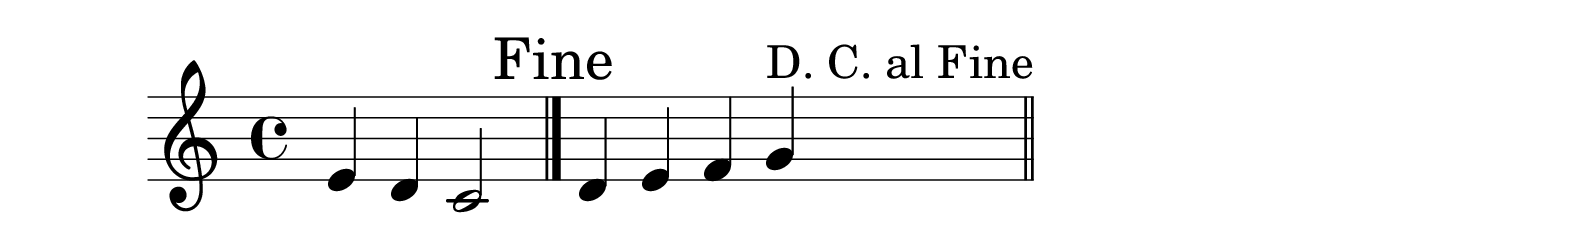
\version "2.20.0" 

\language "english" 

\header {
}


% \lotusRepeatABA { {A} B }
%		->
%		{A} B {A}
lotusRepeatABA = #(define-music-function (music)
	(ly:music?)
	"The placeholder function to represent a music repeat type AB -> ABA,
		e.g. Da Capo al Fine, Da Segno al Coda, etc.
	"
	music
)



#(set-global-staff-size 40) 

\paper {
	paper-width = 26.94\cm
	paper-height = 25.85\cm
	ragged-last = ##t
}


\score {
	\relative g' {
		\lotusRepeatABA {
			{e d c2} \mark \markup {Fine}
			\bar "|."
			d4 e f g ^\markup {D. C. al Fine}
		}

		\bar "||"
	}
	
	\layout {
	}
	
	\midi {
	    \tempo 4 = 120
	}
	
}


